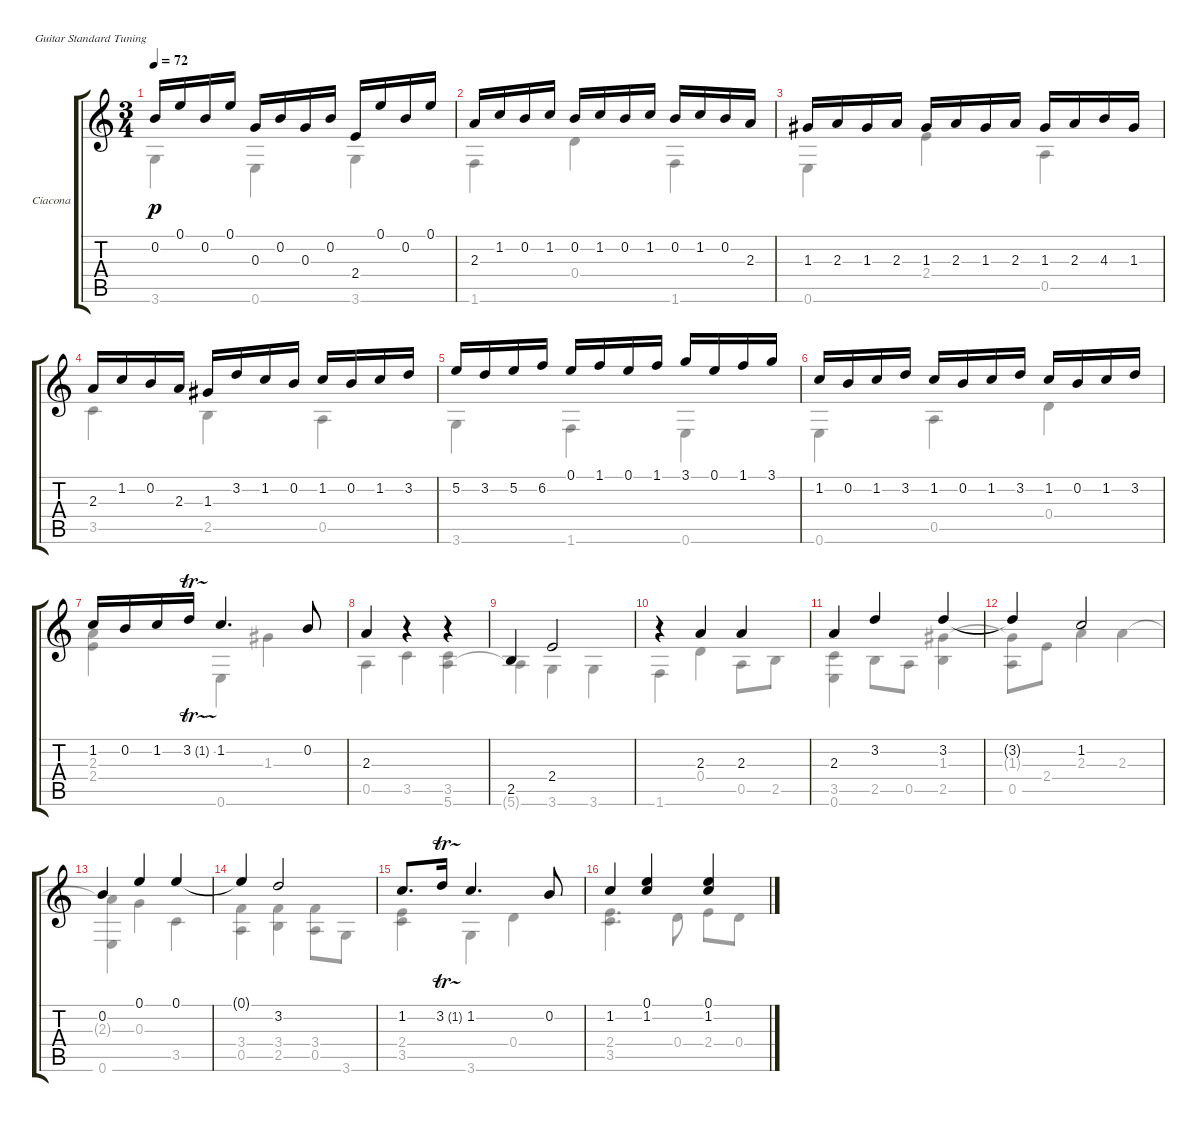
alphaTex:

\bracketExtendMode groupsimilarinstruments
\firstSystemTrackNameOrientation horizontal
\otherSystemsTrackNameOrientation horizontal
\track ("Ciacona" "Ciacona") {instrument acousticguitarnylon}
\staff {score tabs}
\tuning (E4 B3 G3 D3 A2 E2)
\voice
\ts (3 4)
\tempo 72
\clef g2
\ks c
0.2.16{dy p} 0.1.16 0.2.16 0.1.16 0.3.16 0.2.16 0.3.16 0.2.16 2.4.16 0.1.16 0.2.16 0.1.16 |
2.3.16 1.2.16 0.2.16 1.2.16 0.2.16 1.2.16 0.2.16 1.2.16 0.2.16 1.2.16 0.2.16 2.3.16 |
1.3.16 2.3.16 1.3.16 2.3.16 1.3.16 2.3.16 1.3.16 2.3.16 1.3.16 2.3.16 4.3.16 1.3.16 |
2.3.16 1.2.16 0.2.16 2.3.16 1.3.16 3.2.16 1.2.16 0.2.16 1.2.16 0.2.16 1.2.16 3.2.16 |
5.2.16 3.2.16 5.2.16 6.2.16 0.1.16 1.1.16 0.1.16 1.1.16 3.1.16 0.1.16 1.1.16 3.1.16 |
1.2.16 0.2.16 1.2.16 3.2.16 1.2.16 0.2.16 1.2.16 3.2.16 1.2.16 0.2.16 1.2.16 3.2.16 |
1.2.16 0.2.16 1.2.16 3.2{tr (1 16)}.16 1.2.4{d} 0.2.8 |
2.3.4 r.4 r.4 |
2.5.4 2.4.2 |
r.4 2.3.4 2.3.4 |
2.3.4 3.2.4 3.2.4 |
3.2{t}.4 1.2.2 |
0.2.4 0.1.4 0.1.4 |
0.1{t}.4 3.2.2 |
1.2.8{d} 3.2{tr (1 16)}.16 1.2.4{d} 0.2.8 |
1.2.4 (0.1 1.2).4 (0.1 1.2).4
\voice
\clef g2
\ottava regular
\simile none
\ks c
3.6.4{dy p} 0.6.4 3.6.4 |
1.6.4 0.4.4 1.6.4 |
0.6.4 2.4.4 0.5.4 |
3.5.4 2.5.4 0.5.4 |
3.6.4 1.6.4 0.6.4 |
0.6.4 0.5.4 0.4.4 |
(2.3 2.4).4 0.6.4 1.3.4 |
0.5.4 3.5.4 (3.5 5.6).4 |
5.6{t}.4 3.6.4 3.6.4 |
1.6.4 0.4.4 0.5.8 2.5.8 |
(3.5 0.6).4 2.5.8 0.5.8 (1.3 2.5).4 |
(1.3{t} 0.5).8 2.4.8 2.3.4 2.3.4 |
(2.3{t} 0.6).4 0.3.4 3.5.4 |
(3.4 0.5).4 (3.4 2.5).4 (3.4 0.5).8 3.6.8 |
(2.4 3.5).4 3.6.4 0.4.4 |
(2.4 3.5).4{d} 0.4.8 2.4.8 0.4.8
